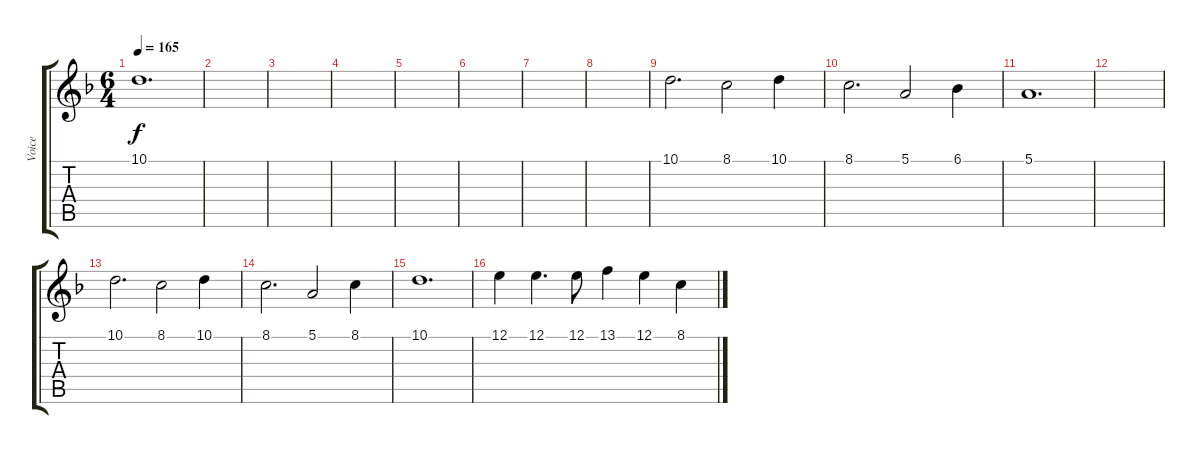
\track ("Voice" "Voice") {instrument synthvoice}
\staff {score tabs}
\tuning (E4 B3 G3 D3 A2 E2) {hide}
\ts (6 4)
\tempo 165
\clef g2
\ks dminor
10.1.1{d dy f} |
|
|
|
|
|
|
|
10.1.2{d} 8.1.2 10.1.4 |
8.1.2{d} 5.1.2 6.1.4 |
5.1.1{d} |
|
10.1.2{d} 8.1.2 10.1.4 |
8.1.2{d} 5.1.2 8.1.4 |
10.1.1{d} |
12.1.4 12.1.4{d} 12.1.8 13.1.4 12.1.4 8.1.4
